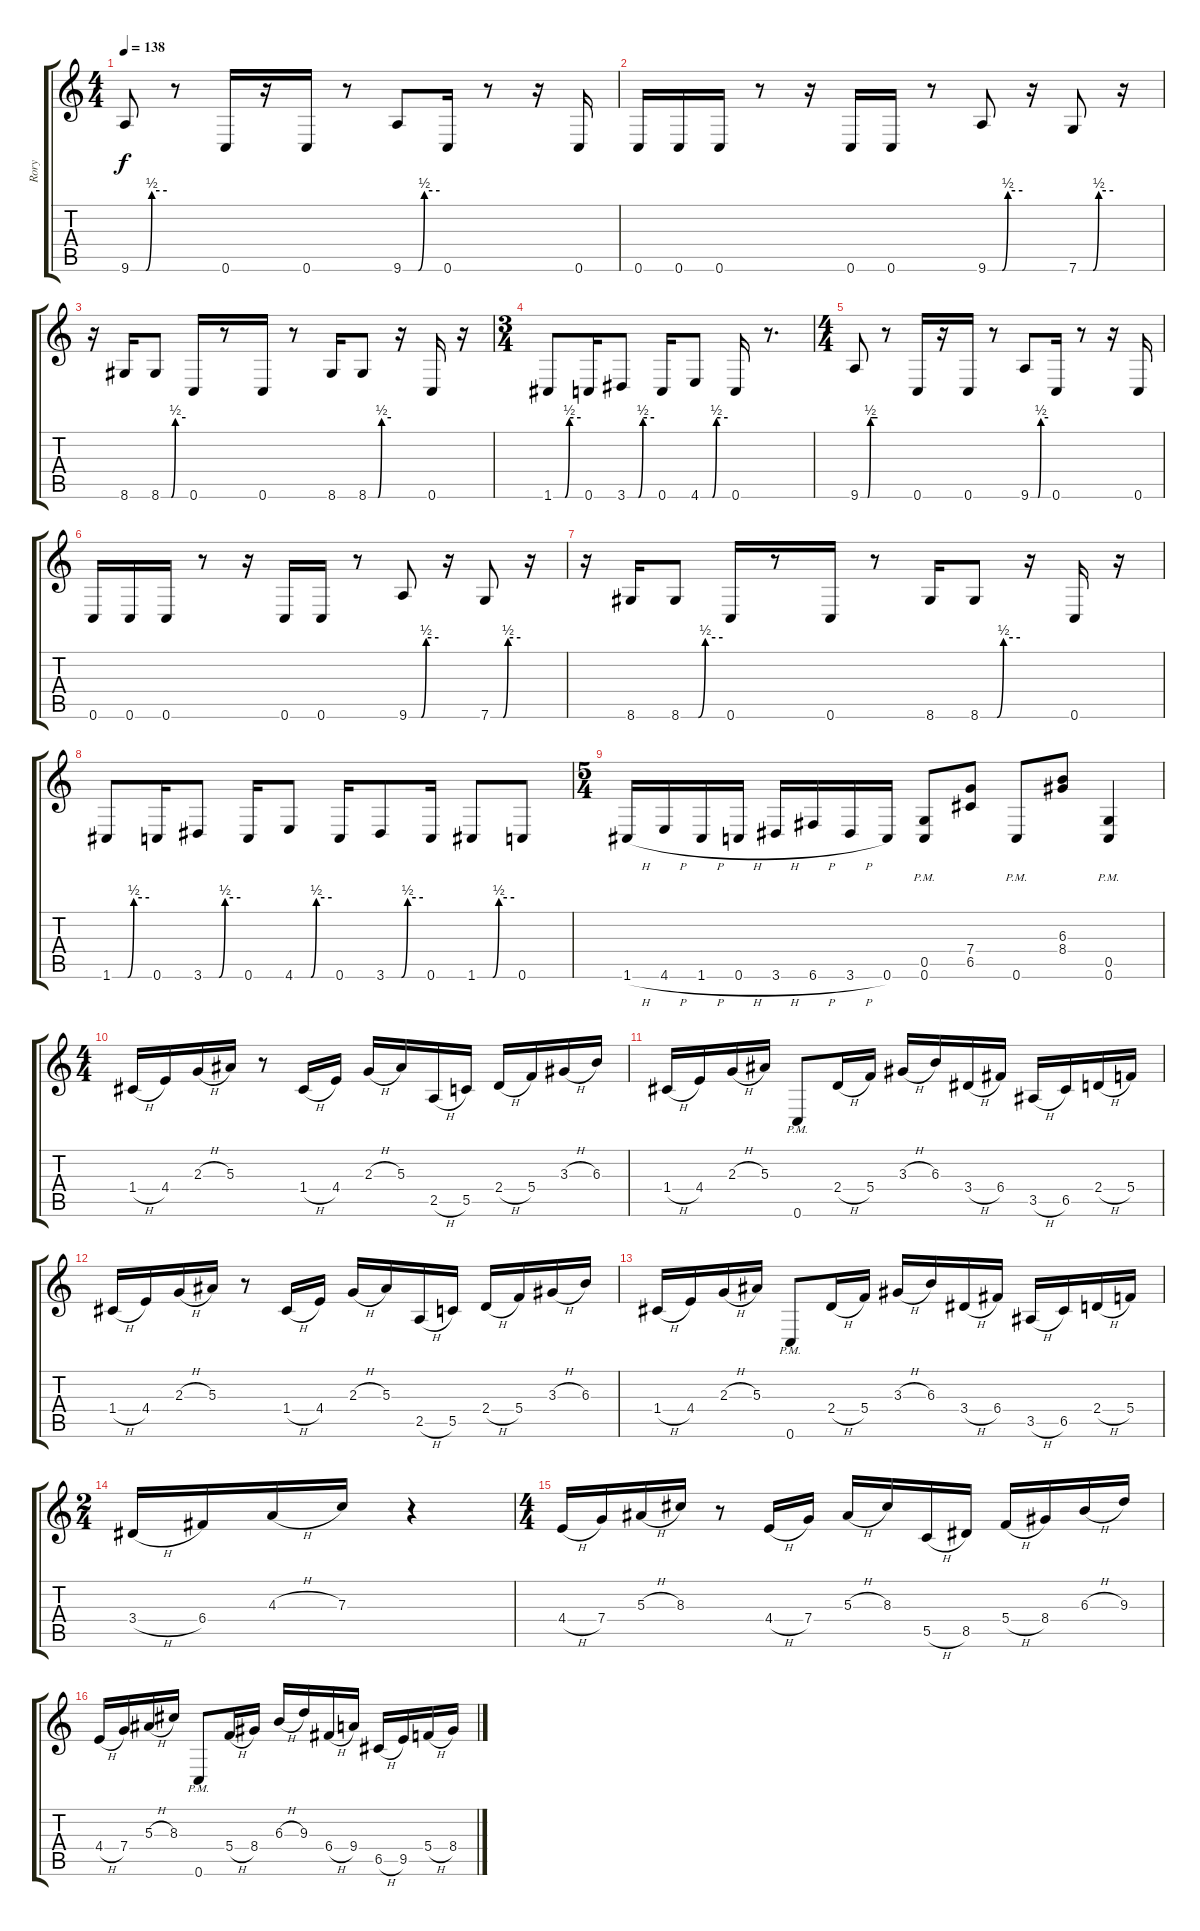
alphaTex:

\track ("Rory" "Rory") {instrument overdrivenguitar}
\staff {score tabs}
\tuning (D4 A3 F3 C3 G2 C2) {hide}
\ts (4 4)
\tempo 138
\clef g2
\ks c
9.6{be (custom 0 0 5 0 15 0 25 0 35 2 60 2)}.8{dy f} r.8 0.6.16 r.16 0.6.16 r.8 9.6{be (custom 0 0 5 0 15 0 25 0 35 2 60 2)}.8 0.6.16 r.8 r.16 0.6.16 |
0.6.16 0.6.16 0.6.16 r.8 r.16 0.6.16 0.6.16 r.8 9.6{be (custom 0 0 5 0 15 0 25 0 35 2 60 2)}.8 r.16 7.6{be (custom 0 0 15 0 25 0 35 2 60 2)}.8 r.16 |
r.16 8.6.16 8.6{be (custom 0 0 15 0 25 0 35 2 60 2)}.8 0.6.16 r.8 0.6.16 r.8 8.6.16 8.6{be (custom 0 0 15 0 25 0 35 2 60 2)}.8 r.16 0.6.16 r.16 |
\ts (3 4)
1.6{be (custom 0 0 15 0 25 0 35 2 60 2)}.8 0.6.16 3.6{be (custom 0 0 15 0 25 0 35 2 60 2)}.8 0.6.16 4.6{be (custom 0 0 15 0 26 0 35 2 60 2)}.8 0.6.16 r.8{d} |
\ts (4 4)
9.6{be (custom 0 0 5 0 15 0 25 0 35 2 60 2)}.8 r.8 0.6.16 r.16 0.6.16 r.8 9.6{be (custom 0 0 5 0 15 0 25 0 35 2 60 2)}.8 0.6.16 r.8 r.16 0.6.16 |
0.6.16 0.6.16 0.6.16 r.8 r.16 0.6.16 0.6.16 r.8 9.6{be (custom 0 0 5 0 15 0 25 0 35 2 60 2)}.8 r.16 7.6{be (custom 0 0 15 0 25 0 35 2 60 2)}.8 r.16 |
r.16 8.6.16 8.6{be (custom 0 0 15 0 25 0 35 2 60 2)}.8 0.6.16 r.8 0.6.16 r.8 8.6.16 8.6{be (custom 0 0 15 0 25 0 35 2 60 2)}.8 r.16 0.6.16 r.16 |
1.6{be (custom 0 0 15 0 25 0 35 2 60 2)}.8 0.6.16 3.6{be (custom 0 0 15 0 25 0 35 2 60 2)}.8 0.6.16 4.6{be (custom 0 0 15 0 26 0 35 2 60 2)}.8 0.6.16 3.6{be (custom 0 0 15 0 25 0 35 2 60 2)}.8 0.6.16 1.6{be (custom 0 0 15 0 25 0 35 2 60 2)}.8 0.6.8 |
\ts (5 4)
1.6{h}.16 4.6{h}.16 1.6{h}.16 0.6{h}.16 3.6{h}.16 6.6{h}.16 3.6{h}.16 0.6.16 (0.5{pm} 0.6{pm}).8 (7.4 6.5).8 0.6{pm}.8 (6.3 8.4).8 (0.5{pm} 0.6{pm}).4 |
\ts (4 4)
1.4{h}.16 4.4.16 2.3{h}.16 5.3.16 r.8 1.4{h}.16 4.4.16 2.3{h}.16 5.3.16 2.5{h}.16 5.5.16 2.4{h}.16 5.4.16 3.3{h}.16 6.3.16 |
1.4{h}.16 4.4.16 2.3{h}.16 5.3.16 0.6{pm}.8 2.4{h}.16 5.4.16 3.3{h}.16 6.3.16 3.4{h}.16 6.4.16 3.5{h}.16 6.5.16 2.4{h}.16 5.4.16 |
1.4{h}.16 4.4.16 2.3{h}.16 5.3.16 r.8 1.4{h}.16 4.4.16 2.3{h}.16 5.3.16 2.5{h}.16 5.5.16 2.4{h}.16 5.4.16 3.3{h}.16 6.3.16 |
1.4{h}.16 4.4.16 2.3{h}.16 5.3.16 0.6{pm}.8 2.4{h}.16 5.4.16 3.3{h}.16 6.3.16 3.4{h}.16 6.4.16 3.5{h}.16 6.5.16 2.4{h}.16 5.4.16 |
\ts (2 4)
3.4{h}.16 6.4.16 4.3{h}.16 7.3.16 r.4 |
\ts (4 4)
4.4{h}.16 7.4.16 5.3{h}.16 8.3.16 r.8 4.4{h}.16 7.4.16 5.3{h}.16 8.3.16 5.5{h}.16 8.5.16 5.4{h}.16 8.4.16 6.3{h}.16 9.3.16 |
4.4{h}.16 7.4.16 5.3{h}.16 8.3.16 0.6{pm}.8 5.4{h}.16 8.4.16 6.3{h}.16 9.3.16 6.4{h}.16 9.4.16 6.5{h}.16 9.5.16 5.4{h}.16 8.4.16
